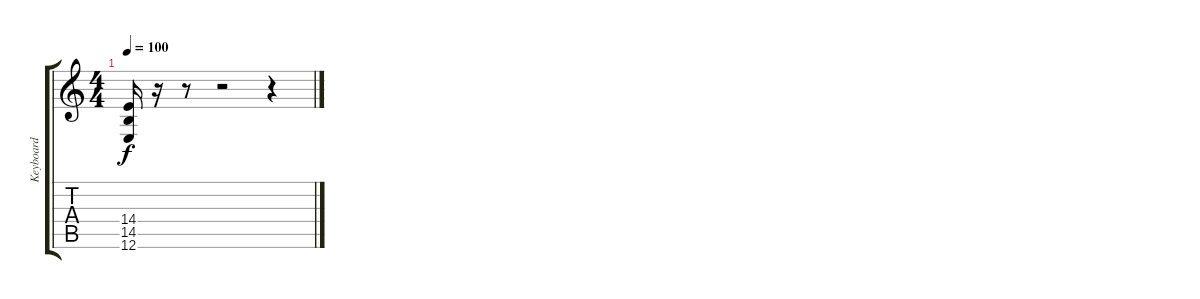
\track ("Keyboard" "Keyboard") {instrument brightacousticpiano}
\staff {score tabs}
\tuning (E4 B3 G3 D3 A2 E2) {hide}
\ts (4 4)
\tempo 100
\clef g2
\ks c
(14.4 14.5 12.6).16{dy f} r.16 r.8 r.2 r.4
